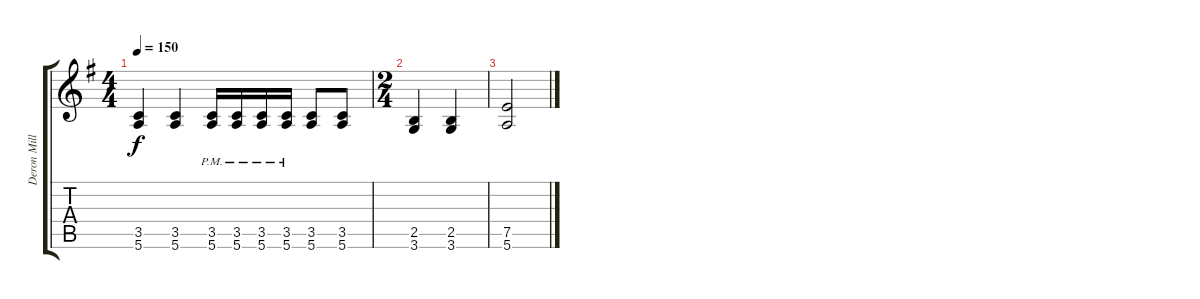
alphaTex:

\track ("Deron Miller [Right]" "Deron Mill") {instrument acousticguitarsteel}
\staff {score tabs}
\tuning (E4 B3 G3 D3 A2 E2) {hide}
\ts (4 4)
\tempo 150
\clef g2
\ks g
(3.5 5.6).4{dy f} (3.5 5.6).4 (3.5{pm} 5.6{pm}).16 (3.5{pm} 5.6{pm}).16 (3.5{pm} 5.6{pm}).16 (3.5{pm} 5.6{pm}).16 (3.5 5.6).8 (3.5 5.6).8 |
\ts (2 4)
(2.5 3.6).4 (2.5 3.6).4 |
(7.5 5.6).2
